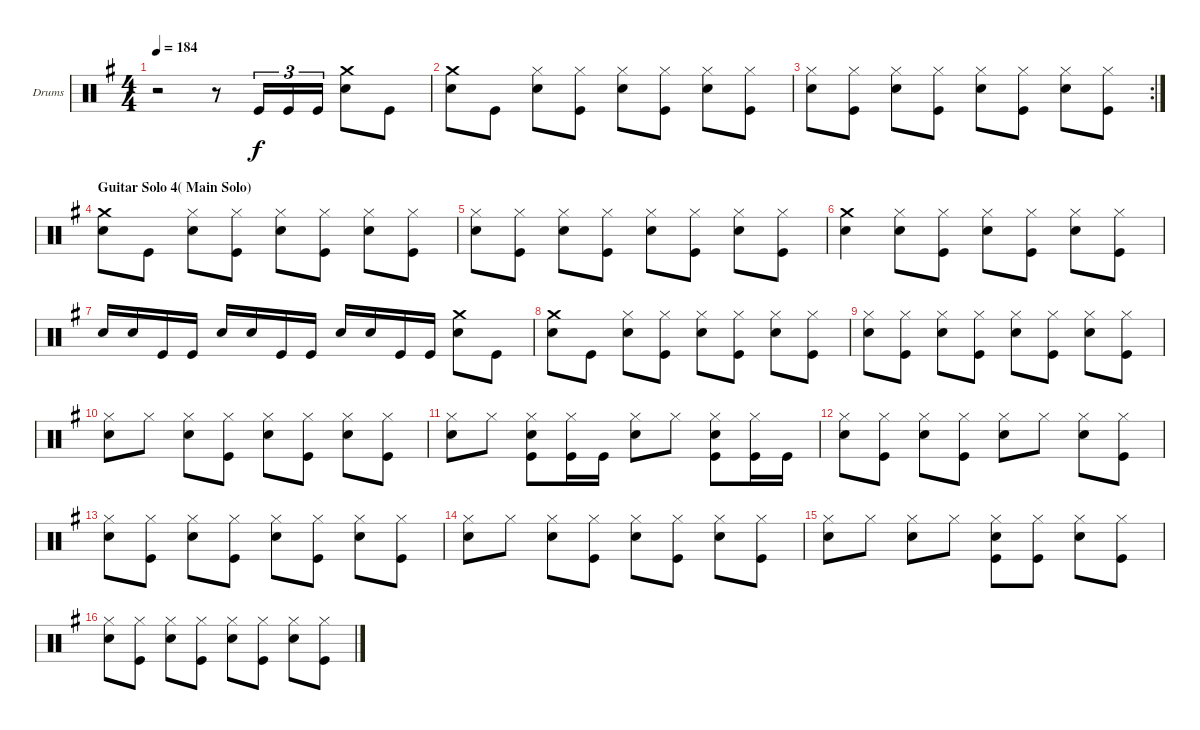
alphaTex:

\defaultSystemsLayout 4
\bracketExtendMode groupsimilarinstruments
\firstSystemTrackNameOrientation horizontal
\otherSystemsTrackNameOrientation horizontal
\track ("Nick Menza" "Drums") {instrument percussion}
\staff {score}
\articulation defaults
\ts (4 4)
\tempo 184
\clef neutral
\scale
0.333333
\ks g
r.2{dy f} r.8 "Kick (hit)".16{tu (3 2)} "Kick (hit)".16{tu (3 2)} "Kick (hit)".16{tu (3 2)} ("Crash medium (hit)" "Snare (hit) 2").8 "Kick (hit)".8 |
\scale
0.322034 ("Crash medium (hit)" "Snare (hit) 2").8 "Kick (hit)".8 ("Hi-Hat (closed)" "Snare (hit) 2").8 ("Kick (hit)" "Hi-Hat (closed)").8 ("Hi-Hat (closed)" "Snare (hit) 2").8 ("Kick (hit)" "Hi-Hat (closed)").8 ("Hi-Hat (closed)" "Snare (hit) 2").8 ("Kick (hit)" "Hi-Hat (closed)").8 |
\rc 2
\scale
0.355932 ("Hi-Hat (closed)" "Snare (hit) 2").8 ("Kick (hit)" "Hi-Hat (closed)").8 ("Hi-Hat (closed)" "Snare (hit) 2").8 ("Kick (hit)" "Hi-Hat (closed)").8 ("Hi-Hat (closed)" "Snare (hit) 2").8 ("Kick (hit)" "Hi-Hat (closed)").8 ("Hi-Hat (closed)" "Snare (hit) 2").8 ("Kick (hit)" "Hi-Hat (closed)").8 |
\section ("" "Guitar Solo 4( Main Solo)")
\scale
0.322034 ("Crash medium (hit)" "Snare (hit) 2").8 "Kick (hit)".8 ("Hi-Hat (closed)" "Snare (hit) 2").8 ("Kick (hit)" "Hi-Hat (closed)").8 ("Hi-Hat (closed)" "Snare (hit) 2").8 ("Kick (hit)" "Hi-Hat (closed)").8 ("Hi-Hat (closed)" "Snare (hit) 2").8 ("Kick (hit)" "Hi-Hat (closed)").8 |
\scale
0.333333 ("Hi-Hat (closed)" "Snare (hit) 2").8 ("Kick (hit)" "Hi-Hat (closed)").8 ("Hi-Hat (closed)" "Snare (hit) 2").8 ("Kick (hit)" "Hi-Hat (closed)").8 ("Hi-Hat (closed)" "Snare (hit) 2").8 ("Kick (hit)" "Hi-Hat (closed)").8 ("Hi-Hat (closed)" "Snare (hit) 2").8 ("Kick (hit)" "Hi-Hat (closed)").8 |
\scale
0.333333 ("Crash medium (hit)" "Snare (hit) 2").4 ("Hi-Hat (closed)" "Snare (hit) 2").8 ("Kick (hit)" "Hi-Hat (closed)").8 ("Hi-Hat (closed)" "Snare (hit) 2").8 ("Kick (hit)" "Hi-Hat (closed)").8 ("Hi-Hat (closed)" "Snare (hit) 2").8 ("Kick (hit)" "Hi-Hat (closed)").8 |
\scale
0.333333 "Snare (hit) 2".16 "Snare (hit) 2".16 "Kick (hit)".16 "Kick (hit)".16 "Snare (hit) 2".16 "Snare (hit) 2".16 "Kick (hit)".16 "Kick (hit)".16 "Snare (hit) 2".16 "Snare (hit) 2".16 "Kick (hit)".16 "Kick (hit)".16 ("Crash medium (hit)" "Snare (hit) 2").8 "Kick (hit)".8 |
\scale
0.333333 ("Crash medium (hit)" "Snare (hit) 2").8 "Kick (hit)".8 ("Hi-Hat (closed)" "Snare (hit) 2").8 ("Kick (hit)" "Hi-Hat (closed)").8 ("Hi-Hat (closed)" "Snare (hit) 2").8 ("Kick (hit)" "Hi-Hat (closed)").8 ("Hi-Hat (closed)" "Snare (hit) 2").8 ("Kick (hit)" "Hi-Hat (closed)").8 |
\scale
0.333333 ("Hi-Hat (closed)" "Snare (hit) 2").8 ("Kick (hit)" "Hi-Hat (closed)").8 ("Hi-Hat (closed)" "Snare (hit) 2").8 ("Kick (hit)" "Hi-Hat (closed)").8 ("Hi-Hat (closed)" "Snare (hit) 2").8 ("Kick (hit)" "Hi-Hat (closed)").8 ("Hi-Hat (closed)" "Snare (hit) 2").8 ("Kick (hit)" "Hi-Hat (closed)").8 |
\scale
0.333333 ("Hi-Hat (closed)" "Snare (hit) 2").8 "Hi-Hat (closed)".8 ("Hi-Hat (closed)" "Snare (hit) 2").8 ("Kick (hit)" "Hi-Hat (closed)").8 ("Hi-Hat (closed)" "Snare (hit) 2").8 ("Kick (hit)" "Hi-Hat (closed)").8 ("Hi-Hat (closed)" "Snare (hit) 2").8 ("Kick (hit)" "Hi-Hat (closed)").8 |
\scale
0.333333 ("Hi-Hat (closed)" "Snare (hit) 2").8 "Hi-Hat (closed)".8 ("Kick (hit)" "Hi-Hat (closed)" "Snare (hit) 2").8 ("Kick (hit)" "Hi-Hat (closed)").16 "Kick (hit)".16 ("Hi-Hat (closed)" "Snare (hit) 2").8 "Hi-Hat (closed)".8 ("Kick (hit)" "Hi-Hat (closed)" "Snare (hit) 2").8 ("Kick (hit)" "Hi-Hat (closed)").16 "Kick (hit)".16 |
\scale
0.333333 ("Hi-Hat (closed)" "Snare (hit) 2").8 ("Kick (hit)" "Hi-Hat (closed)").8 ("Hi-Hat (closed)" "Snare (hit) 2").8 ("Kick (hit)" "Hi-Hat (closed)").8 ("Hi-Hat (closed)" "Snare (hit) 2").8 "Hi-Hat (closed)".8 ("Hi-Hat (closed)" "Snare (hit) 2").8 ("Kick (hit)" "Hi-Hat (closed)").8 |
\scale
0.333333 ("Hi-Hat (closed)" "Snare (hit) 2").8 ("Kick (hit)" "Hi-Hat (closed)").8 ("Hi-Hat (closed)" "Snare (hit) 2").8 ("Kick (hit)" "Hi-Hat (closed)").8 ("Hi-Hat (closed)" "Snare (hit) 2").8 ("Kick (hit)" "Hi-Hat (closed)").8 ("Hi-Hat (closed)" "Snare (hit) 2").8 ("Kick (hit)" "Hi-Hat (closed)").8 |
\scale
0.333333 ("Hi-Hat (closed)" "Snare (hit) 2").8 "Hi-Hat (closed)".8 ("Hi-Hat (closed)" "Snare (hit) 2").8 ("Kick (hit)" "Hi-Hat (closed)").8 ("Hi-Hat (closed)" "Snare (hit) 2").8 ("Kick (hit)" "Hi-Hat (closed)").8 ("Hi-Hat (closed)" "Snare (hit) 2").8 ("Kick (hit)" "Hi-Hat (closed)").8 |
\scale
0.333333 ("Hi-Hat (closed)" "Snare (hit) 2").8 "Hi-Hat (closed)".8 ("Hi-Hat (closed)" "Snare (hit) 2").8 "Hi-Hat (closed)".8 ("Kick (hit)" "Hi-Hat (closed)" "Snare (hit) 2").8 ("Kick (hit)" "Hi-Hat (closed)").8 ("Hi-Hat (closed)" "Snare (hit) 2").8 ("Kick (hit)" "Hi-Hat (closed)").8 |
\scale
0.333333 ("Hi-Hat (closed)" "Snare (hit) 2").8 ("Kick (hit)" "Hi-Hat (closed)").8 ("Hi-Hat (closed)" "Snare (hit) 2").8 ("Kick (hit)" "Hi-Hat (closed)").8 ("Hi-Hat (closed)" "Snare (hit) 2").8 ("Kick (hit)" "Hi-Hat (closed)").8 ("Hi-Hat (closed)" "Snare (hit) 2").8 ("Kick (hit)" "Hi-Hat (closed)").8
